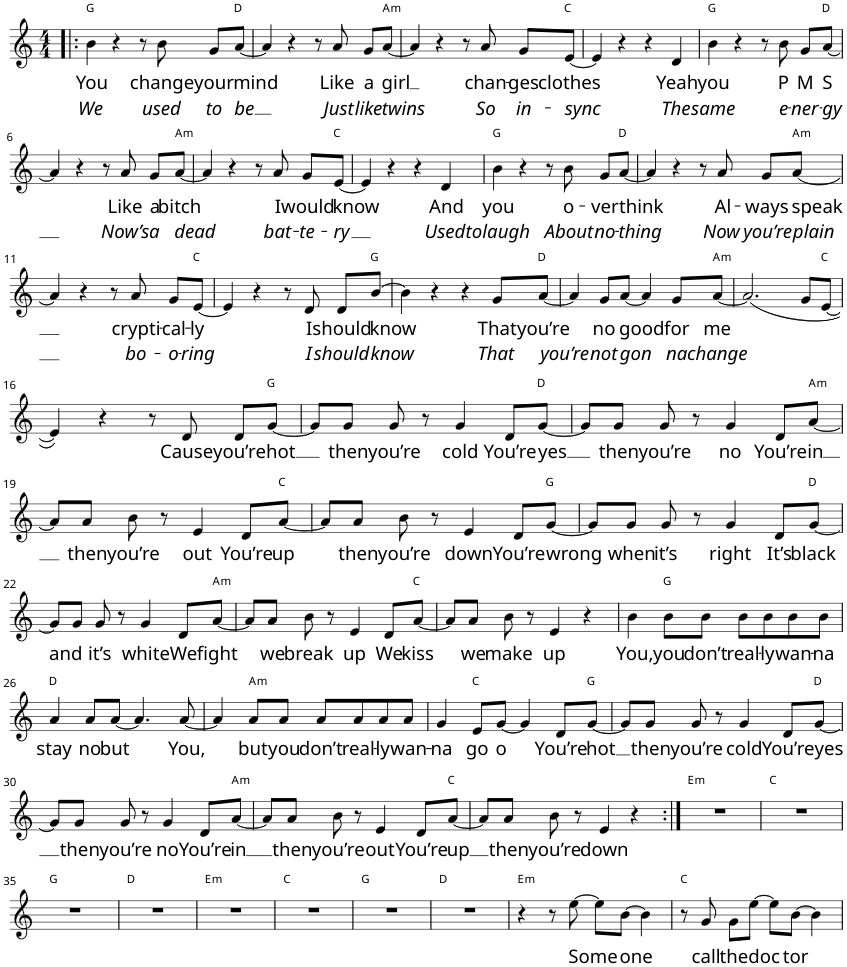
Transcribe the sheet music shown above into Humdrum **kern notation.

**kern	**text	**text	**harte
*part1	*part1	*part1	*part1
*staff1	*staff1	*staff1	*
*I"Alto	*	*	*
*I'A.	*	*	*
*clefG2	*	*	*
*k[]	*	*	*
*M4/4	*	*	*
=1!|:	=1!|:	=1!|:	=1!|:
!	!LO:LY:b	!LO:LY:b	!
4b\	You	We	G:maj
4r	.	.	.
8r	.	.	.
!	!LO:LY:b	!LO:LY:b	!
8b\	change	used	.
!	!LO:LY:b	!LO:LY:b	!
8g/L	your	to	.
!	!LO:LY:b	!LO:LY:b	!
[8a/J	mind	be	D:maj
=2	=2	=2	=2
4a/]	.	.	.
4r	.	.	.
8r	.	.	.
!	!LO:LY:b	!LO:LY:b	!
8a/	Like	Just	.
!	!LO:LY:b	!LO:LY:b	!
8g/L	a	like	.
!	!LO:LY:b	!LO:LY:b	!LO:H:kt=m
[8a/J	girl	twins	A:min
=3	=3	=3	=3
4a/]	.	.	.
4r	.	.	.
8r	.	.	.
!	!LO:LY:b	!LO:LY:b	!
8a/	chan-	So	.
!	!LO:LY:b	!LO:LY:b	!
8g/L	-ges	in-	.
!	!LO:LY:b	!LO:LY:b	!
[8e/J	clothes	-sync	C:maj
=4	=4	=4	=4
4e/]	.	.	.
4r	.	.	.
4r	.	.	.
!	!LO:LY:b	!LO:LY:b	!
4d/	Yeah	The	.
=5	=5	=5	=5
!	!LO:LY:b	!LO:LY:b	!
4b\	you	same	G:maj
4r	.	.	.
8r	.	.	.
!	!LO:LY:b	!LO:LY:b	!
8b\	P	e-	.
!	!LO:LY:b	!LO:LY:b	!
8g/L	M	-ner-	.
!	!LO:LY:b	!LO:LY:b	!
[8a/J	S	-gy	D:maj
!!LO:LB:g=z
=6	=6	=6	=6
4a/]	.	.	.
4r	.	.	.
8r	.	.	.
!	!LO:LY:b	!LO:LY:b	!
8a/	Like	Now’s	.
!	!LO:LY:b	!LO:LY:b	!
8g/L	a	a	.
!	!LO:LY:b	!LO:LY:b	!LO:H:kt=m
[8a/J	bitch	dead	A:min
=7	=7	=7	=7
4a/]	.	.	.
4r	.	.	.
8r	.	.	.
!	!LO:LY:b	!LO:LY:b	!
8a/	I	bat-	.
!	!LO:LY:b	!LO:LY:b	!
8g/L	would	-te-	.
!	!LO:LY:b	!LO:LY:b	!
[8e/J	know	-ry	C:maj
=8	=8	=8	=8
4e/]	.	.	.
4r	.	.	.
4r	.	.	.
!	!LO:LY:b	!LO:LY:b	!
4d/	And	Used	.
=9	=9	=9	=9
!	!LO:LY:b	!LO:LY:b	!
4b\	you	tolaugh	G:maj
4r	.	.	.
8r	.	.	.
!	!LO:LY:b	!LO:LY:b	!
8b\	o-	About	.
!	!LO:LY:b	!LO:LY:b	!
8g/L	-ver	no-	.
!	!LO:LY:b	!LO:LY:b	!
[8a/J	think	-thing	D:maj
=10	=10	=10	=10
4a/]	.	.	.
4r	.	.	.
8r	.	.	.
!	!LO:LY:b	!LO:LY:b	!
8a/	Al-	Now	.
!	!LO:LY:b	!LO:LY:b	!
8g/L	-ways	you’re	.
!	!LO:LY:b	!LO:LY:b	!LO:H:kt=m
[8a/J	speak	plain	A:min
!!LO:LB:g=z
=11	=11	=11	=11
4a/]	.	.	.
4r	.	.	.
8r	.	.	.
!	!LO:LY:b	!LO:LY:b	!
8a/	crypti-	bo-	.
!	!LO:LY:b	!LO:LY:b	!
8g/L	-cal-	-o-	.
!	!LO:LY:b	!LO:LY:b	!
[8e/J	-ly	-ring	C:maj
=12	=12	=12	=12
4e/]	.	.	.
4r	.	.	.
8r	.	.	.
!	!LO:LY:b	!LO:LY:b	!
8d/	I	I	.
!	!LO:LY:b	!LO:LY:b	!
8d/L	should	should	.
!	!LO:LY:b	!LO:LY:b	!
[8b/J	know	know	G:maj
=13	=13	=13	=13
4b\]	.	.	.
4r	.	.	.
4r	.	.	.
!	!LO:LY:b	!LO:LY:b	!
8g/L	That	That	.
!	!LO:LY:b	!LO:LY:b	!
[8a/J	you’re	you’re	D:maj
=14	=14	=14	=14
4a/]	.	.	.
!	!LO:LY:b	!LO:LY:b	!
8g/L	no	not	.
!	!LO:LY:b	!LO:LY:b	!
[8a/J	good	gon-	.
4a/]	.	.	.
!	!LO:LY:b	!LO:LY:b	!
8g/L	for	-na	.
!	!LO:LY:b	!LO:LY:b	!LO:H:kt=m
[8a/J	me	change	A:min
=15	=15	=15	=15
(2.a/]	.	.	.
8g/L	.	.	.
[8e/J	.	.	C:maj
!!LO:LB:g=z
=16	=16	=16	=16
4e/])	.	.	.
4r	.	.	.
8r	.	.	.
!	!LO:LY:b	!	!
8d/	Cause	.	.
!	!LO:LY:b	!	!
8d/L	you’re	.	.
!	!LO:LY:b	!	!
[8g/J	hot	.	G:maj
=17	=17	=17	=17
8g/L]	.	.	.
!	!LO:LY:b	!	!
8g/J	then	.	.
!	!LO:LY:b	!	!
8g/	you’re	.	.
8r	.	.	.
!	!LO:LY:b	!	!
4g/	cold	.	.
!	!LO:LY:b	!	!
8d/L	You’re	.	.
!	!LO:LY:b	!	!
[8g/J	yes	.	D:maj
=18	=18	=18	=18
8g/L]	.	.	.
!	!LO:LY:b	!	!
8g/J	then	.	.
!	!LO:LY:b	!	!
8g/	you’re	.	.
8r	.	.	.
!	!LO:LY:b	!	!
4g/	no	.	.
!	!LO:LY:b	!	!
8d/L	You’re	.	.
!	!LO:LY:b	!	!LO:H:kt=m
[8a/J	in	.	A:min
!!LO:LB:g=z
=19	=19	=19	=19
8a/L]	.	.	.
!	!LO:LY:b	!	!
8a/J	then	.	.
!	!LO:LY:b	!	!
8b\	you’re	.	.
8r	.	.	.
!	!LO:LY:b	!	!
4e/	out	.	.
!	!LO:LY:b	!	!
8d/L	You’re	.	.
!	!LO:LY:b	!	!
[8a/J	up	.	C:maj
=20	=20	=20	=20
8a/L]	.	.	.
!	!LO:LY:b	!	!
8a/J	then	.	.
!	!LO:LY:b	!	!
8b\	you’re	.	.
8r	.	.	.
!	!LO:LY:b	!	!
4e/	down	.	.
!	!LO:LY:b	!	!
8d/L	You’re	.	.
!	!LO:LY:b	!	!
[8g/J	wrong	.	G:maj
=21	=21	=21	=21
8g/L]	.	.	.
!	!LO:LY:b	!	!
8g/J	when	.	.
!	!LO:LY:b	!	!
8g/	it’s	.	.
8r	.	.	.
!	!LO:LY:b	!	!
4g/	right	.	.
!	!LO:LY:b	!	!
8d/L	It’s	.	.
!	!LO:LY:b	!	!
[8g/J	black	.	D:maj
!!LO:LB:g=z
=22	=22	=22	=22
!	!LO:LY:b	!	!
8g/L]	and	.	.
8g/J	.	.	.
!	!LO:LY:b	!	!
8g/	it’s	.	.
8r	.	.	.
!	!LO:LY:b	!	!
4g/	white	.	.
!	!LO:LY:b	!	!
8d/L	We	.	.
!	!LO:LY:b	!	!LO:H:kt=m
[8a/J	fight	.	A:min
=23	=23	=23	=23
8a/L]	.	.	.
!	!LO:LY:b	!	!
8a/J	we	.	.
!	!LO:LY:b	!	!
8b\	break	.	.
8r	.	.	.
!	!LO:LY:b	!	!
4e/	up	.	.
!	!LO:LY:b	!	!
8d/L	We	.	.
!	!LO:LY:b	!	!
[8a/J	kiss	.	C:maj
=24	=24	=24	=24
8a/L]	.	.	.
!	!LO:LY:b	!	!
8a/J	we	.	.
!	!LO:LY:b	!	!
8b\	make	.	.
8r	.	.	.
!	!LO:LY:b	!	!
4e/	up	.	.
4r	.	.	.
=25	=25	=25	=25
!	!LO:LY:b	!	!
4b\	You,	.	.
!	!LO:LY:b	!	!
8b\L	you	.	G:maj
!	!LO:LY:b	!	!
8b\J	don’t	.	.
!	!LO:LY:b	!	!
8b\L	real-	.	.
!	!LO:LY:b	!	!
8b\	-ly	.	.
!	!LO:LY:b	!	!
8b\	wan-	.	.
!	!LO:LY:b	!	!
8b\J	-na	.	.
!!LO:LB:g=z
=26	=26	=26	=26
!	!LO:LY:b	!	!
4a/	stay	.	D:maj
!	!LO:LY:b	!	!
8a/L	no	.	.
!	!LO:LY:b	!	!
[8a/J	but	.	.
4.a/]	.	.	.
!	!LO:LY:b	!	!
[8a/	You,	.	.
=27	=27	=27	=27
4a/]	.	.	.
!	!LO:LY:b	!	!LO:H:kt=m
8a/L	but	.	A:min
!	!LO:LY:b	!	!
8a/J	you	.	.
!	!LO:LY:b	!	!
8a/L	don’t	.	.
!	!LO:LY:b	!	!
8a/	real-	.	.
!	!LO:LY:b	!	!
8a/	-ly	.	.
!	!LO:LY:b	!	!
8a/J	wan-	.	.
=28	=28	=28	=28
!	!LO:LY:b	!	!
4g/	-na	.	.
!	!LO:LY:b	!	!
8e/L	go	.	C:maj
!	!LO:LY:b	!	!
[8g/J	o	.	.
4g/]	.	.	.
!	!LO:LY:b	!	!
8d/L	You’re	.	.
!	!LO:LY:b	!	!
[8g/J	hot	.	G:maj
=29	=29	=29	=29
8g/L]	.	.	.
!	!LO:LY:b	!	!
8g/J	then	.	.
!	!LO:LY:b	!	!
8g/	you’re	.	.
8r	.	.	.
!	!LO:LY:b	!	!
4g/	cold	.	.
!	!LO:LY:b	!	!
8d/L	You’re	.	.
!	!LO:LY:b	!	!
[8g/J	yes	.	D:maj
!!LO:LB:g=z
=30	=30	=30	=30
8g/L]	.	.	.
!	!LO:LY:b	!	!
8g/J	then	.	.
!	!LO:LY:b	!	!
8g/	you’re	.	.
8r	.	.	.
!	!LO:LY:b	!	!
4g/	no	.	.
!	!LO:LY:b	!	!
8d/L	You’re	.	.
!	!LO:LY:b	!	!LO:H:kt=m
[8a/J	in	.	A:min
=31	=31	=31	=31
8a/L]	.	.	.
!	!LO:LY:b	!	!
8a/J	then	.	.
!	!LO:LY:b	!	!
8b\	you’re	.	.
8r	.	.	.
!	!LO:LY:b	!	!
4e/	out	.	.
!	!LO:LY:b	!	!
8d/L	You’re	.	.
!	!LO:LY:b	!	!
[8a/J	up	.	C:maj
=32	=32	=32	=32
8a/L]	.	.	.
!	!LO:LY:b	!	!
8a/J	then	.	.
!	!LO:LY:b	!	!
8b\	you’re	.	.
8r	.	.	.
!	!LO:LY:b	!	!
4e/	down	.	.
4r	.	.	.
=33:|!	=33:|!	=33:|!	=33:|!
!	!	!	!LO:H:kt=m
1r	.	.	E:min
=34	=34	=34	=34
1r	.	.	C:maj
!!LO:LB:g=z
=35	=35	=35	=35
1r	.	.	G:maj
=36	=36	=36	=36
1r	.	.	D:maj
=37	=37	=37	=37
!	!	!	!LO:H:kt=m
1r	.	.	E:min
=38	=38	=38	=38
1r	.	.	C:maj
=39	=39	=39	=39
1r	.	.	G:maj
=40	=40	=40	=40
1r	.	.	D:maj
=41	=41	=41	=41
!	!	!	!LO:H:kt=m
4r	.	.	E:min
8r	.	.	.
!	!LO:LY:b	!	!
[8ee\	Some-	.	.
8ee\L]	.	.	.
!	!LO:LY:b	!	!
[8b\J	-one	.	.
4b\]	.	.	.
=42	=42	=42	=42
8r	.	.	C:maj
!	!LO:LY:b	!	!
8g/	call	.	.
!	!LO:LY:b	!	!
8g\L	the	.	.
!	!LO:LY:b	!	!
[8ee\J	doc-	.	.
8ee\L]	.	.	.
!	!LO:LY:b	!	!
[8b\J	-tor	.	.
4b\]	.	.	.
=	=	=	=
*-	*-	*-	*-
